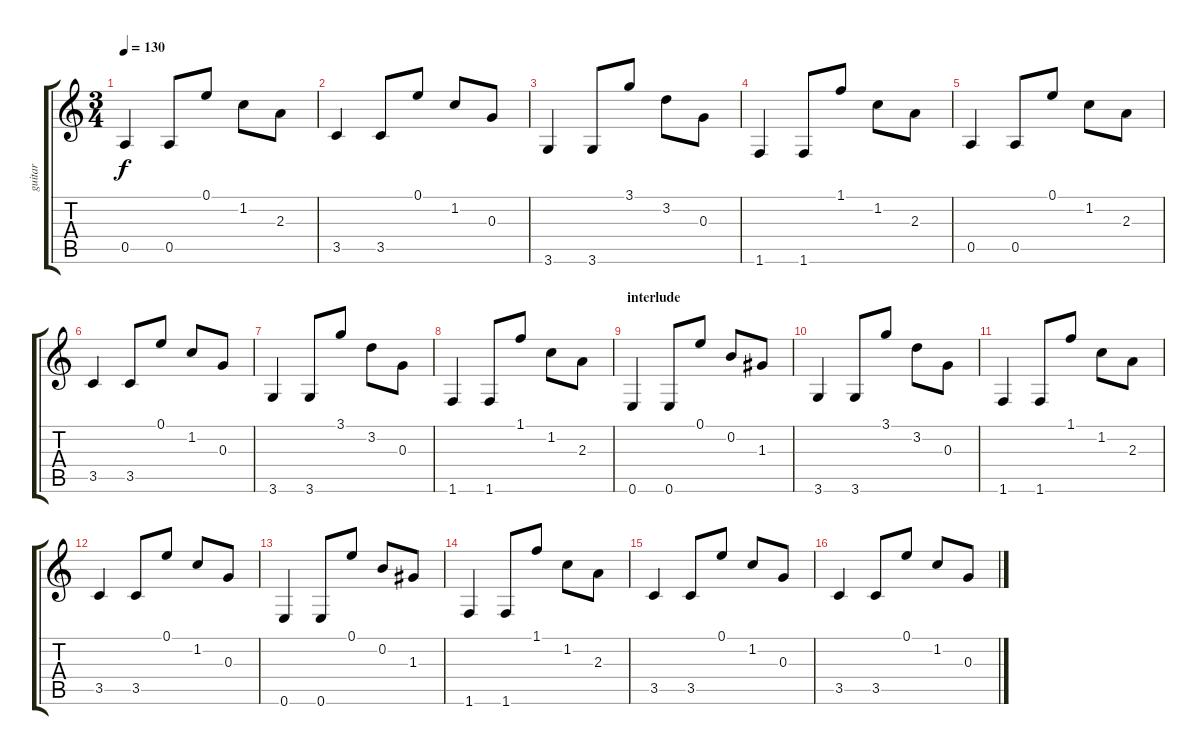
\track ("guitar" "guitar") {instrument electricguitarclean}
\staff {score tabs}
\tuning (E4 B3 G3 D3 A2 E2) {hide}
\ts (3 4)
\tempo 130
\clef g2
\ks c
0.5.4{dy f} 0.5.8 0.1.8 1.2.8 2.3.8 |
3.5.4 3.5.8 0.1.8 1.2.8 0.3.8 |
3.6.4 3.6.8 3.1.8 3.2.8 0.3.8 |
1.6.4 1.6.8 1.1.8 1.2.8 2.3.8 |
0.5.4 0.5.8 0.1.8 1.2.8 2.3.8 |
3.5.4 3.5.8 0.1.8 1.2.8 0.3.8 |
3.6.4 3.6.8 3.1.8 3.2.8 0.3.8 |
1.6.4 1.6.8 1.1.8 1.2.8 2.3.8 |
\section ("" "interlude")
0.6.4 0.6.8 0.1.8 0.2.8 1.3.8 |
3.6.4 3.6.8 3.1.8 3.2.8 0.3.8 |
1.6.4 1.6.8 1.1.8 1.2.8 2.3.8 |
3.5.4 3.5.8 0.1.8 1.2.8 0.3.8 |
0.6.4 0.6.8 0.1.8 0.2.8 1.3.8 |
1.6.4 1.6.8 1.1.8 1.2.8 2.3.8 |
3.5.4 3.5.8 0.1.8 1.2.8 0.3.8 |
3.5.4 3.5.8 0.1.8 1.2.8 0.3.8
